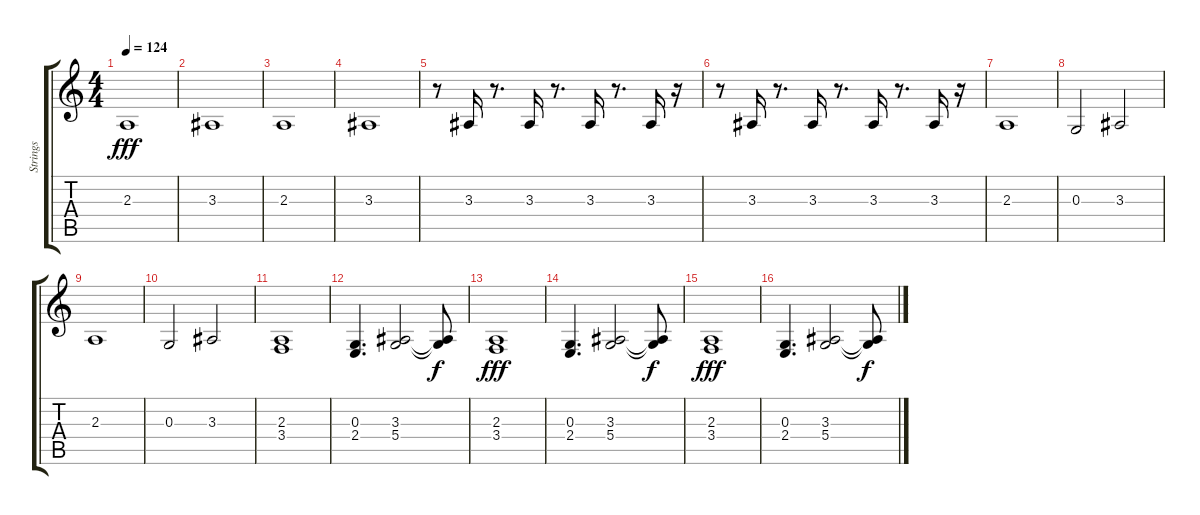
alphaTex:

\track ("Strings" "Strings") {instrument stringensemble1}
\staff {score tabs}
\tuning (E4 B3 G3 D3 A2 E2) {hide}
\ts (4 4)
\tempo 124
\clef g2
\ks c
2.3.1{dy fff} |
3.3.1 |
2.3.1 |
3.3.1 |
r.8 3.3.16 r.8{d} 3.3.16 r.8{d} 3.3.16 r.8{d} 3.3.16 r.16 |
r.8 3.3.16 r.8{d} 3.3.16 r.8{d} 3.3.16 r.8{d} 3.3.16 r.16 |
2.3.1 |
0.3.2 3.3.2 |
2.3.1 |
0.3.2 3.3.2 |
(2.3 3.4).1 |
(0.3 2.4).4{d} (3.3 5.4).2 (3.3{t} 5.4{t}).8{dy f} |
(2.3 3.4).1{dy fff} |
(0.3 2.4).4{d} (3.3 5.4).2 (3.3{t} 5.4{t}).8{dy f} |
(2.3 3.4).1{dy fff} |
(0.3 2.4).4{d} (3.3 5.4).2 (3.3{t} 5.4{t}).8{dy f}
